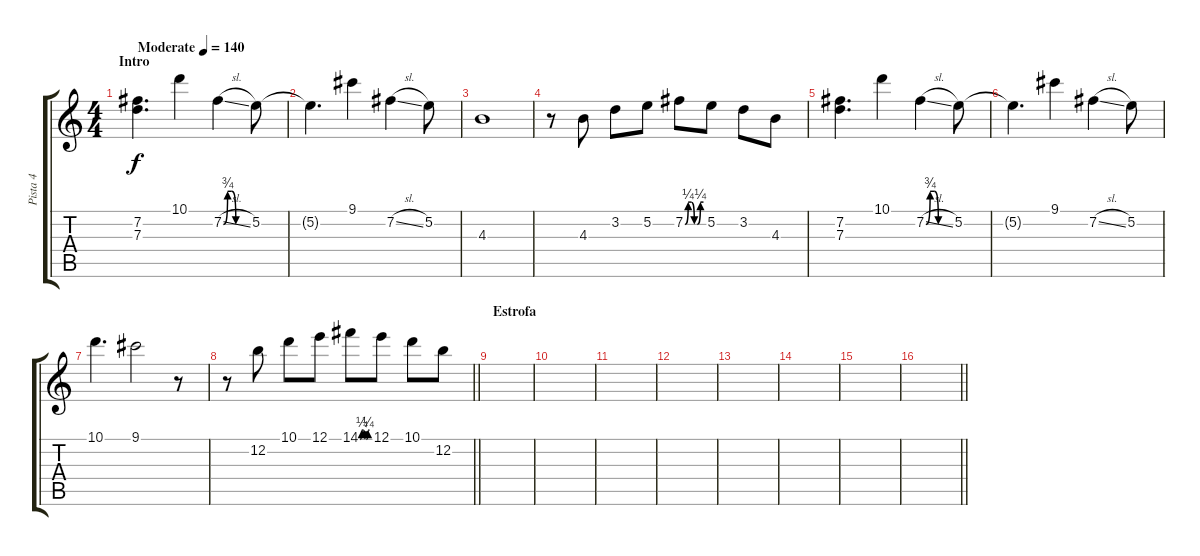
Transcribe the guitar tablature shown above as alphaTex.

\track ("Pista 4" "Pista 4") {instrument overdrivenguitar}
\staff {score tabs}
\tuning (E4 B3 G3 D3 A2 E2) {hide}
\ts (4 4)
\section ("" "Intro")
\tempo (140 "Moderate")
\clef g2
\ks c
(7.2 7.3).4{d dy f instrument overdrivenguitar} 10.1.4 7.2{be (custom 0 0 10 3 20 3 30 0 60 0) sl}.4 5.2.8 |
5.2{t}.4{d} 9.1.4 7.2{sl}.4 5.2.8 |
4.3.1 |
r.8 4.3.8 3.2.8 5.2.8 7.2{be (custom 0 0 10 1 20 1 30 0 40 0 50 1 60 1)}.8 5.2.8 3.2.8 4.3.8 |
(7.2 7.3).4{d} 10.1.4 7.2{be (custom 0 0 10 3 20 3 30 0 60 0) sl}.4 5.2.8 |
5.2{t}.4{d} 9.1.4 7.2{sl}.4 5.2.8 |
10.1.4{d} 9.1.2 r.8 |
\barLineRight lightlight
r.8 12.2.8 10.1.8 12.1.8 14.1{be (custom 0 0 10 1 20 1 30 0 40 0 50 1 60 1)}.8 12.1.8 10.1.8 12.2.8 |
\section ("" "Estrofa")
|
|
|
|
|
|
|
\barLineRight lightlight
